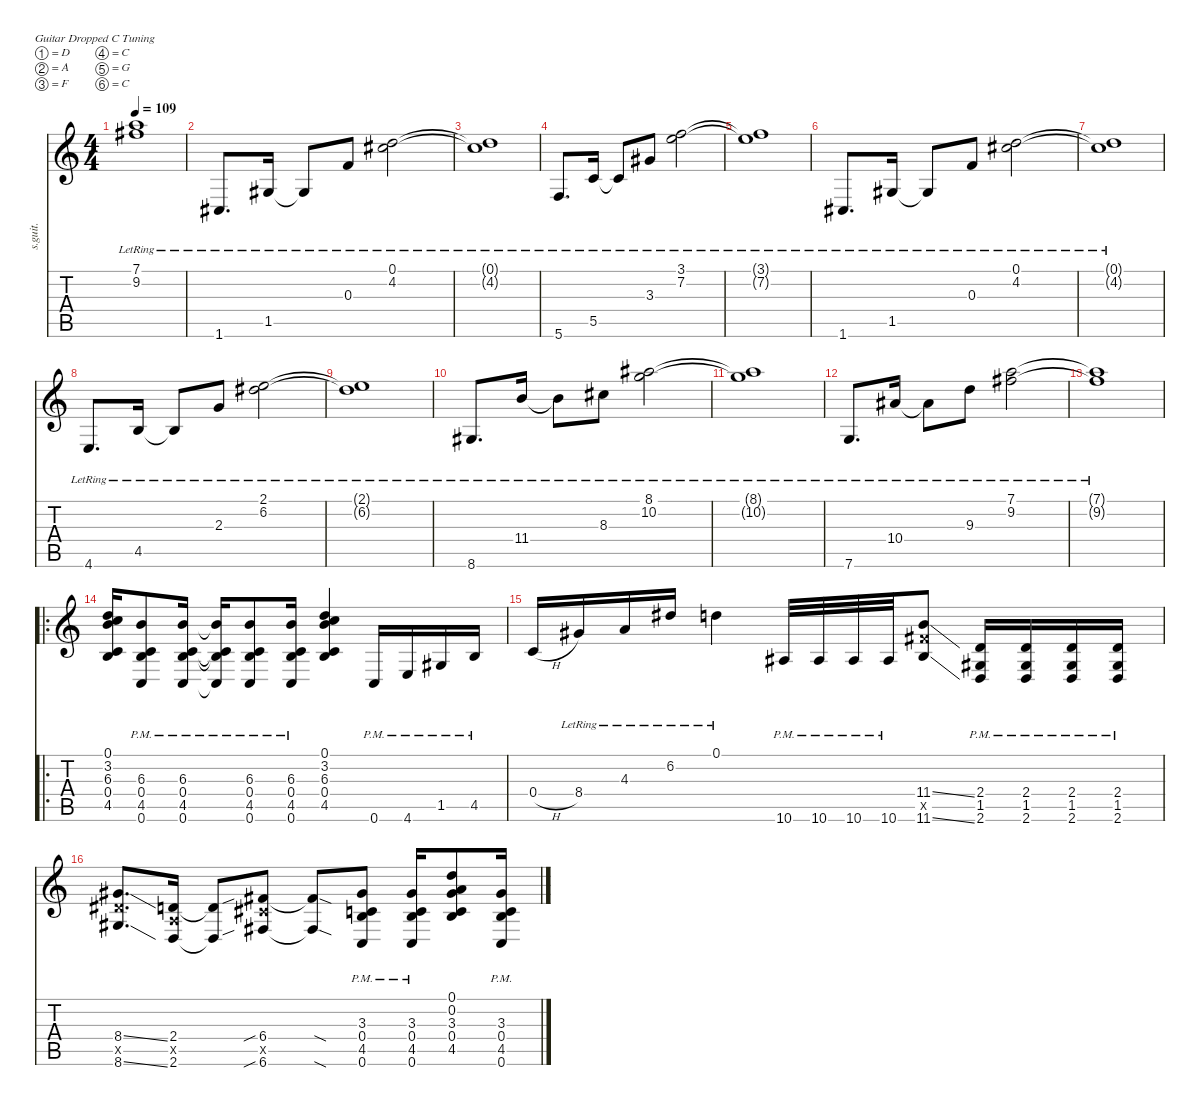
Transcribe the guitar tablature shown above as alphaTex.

\defaultSystemsLayout 4
\hideDynamics
\bracketExtendMode nobrackets
\track ("Rhythm 1" "s.guit.") {instrument distortionguitar}
\staff {score tabs}
\tuning (D4 A3 F3 C3 G2 C2)
\ts (4 4)
\tempo 109
\clef g2
\ks c
(7.1{lr t} 9.2{lr t acc #}).1{lyrics (0 "") lyrics (1 "") lyrics (2 "") lyrics (3 "") lyrics (4 "") dy ppp} |
1.6{lr acc #}.8{d lyrics (0 "") lyrics (1 "") lyrics (2 "") lyrics (3 "") lyrics (4 "")} 1.5{lr acc #}.16{lyrics (0 "") lyrics (1 "") lyrics (2 "") lyrics (3 "") lyrics (4 "")} 1.5{lr t acc #}.8{lyrics (0 "") lyrics (1 "") lyrics (2 "") lyrics (3 "") lyrics (4 "")} 0.3{lr}.8{lyrics (0 "") lyrics (1 "") lyrics (2 "") lyrics (3 "") lyrics (4 "")} (0.1{lr} 4.2{lr acc #}).2{lyrics (0 "") lyrics (1 "") lyrics (2 "") lyrics (3 "") lyrics (4 "")} |
(0.1{lr t} 4.2{lr t acc #}).1{lyrics (0 "") lyrics (1 "") lyrics (2 "") lyrics (3 "") lyrics (4 "")} |
5.6{lr}.8{d lyrics (0 "") lyrics (1 "") lyrics (2 "") lyrics (3 "") lyrics (4 "")} 5.5{lr}.16{lyrics (0 "") lyrics (1 "") lyrics (2 "") lyrics (3 "") lyrics (4 "")} 5.5{lr t}.8{lyrics (0 "") lyrics (1 "") lyrics (2 "") lyrics (3 "") lyrics (4 "")} 3.3{lr acc #}.8{lyrics (0 "") lyrics (1 "") lyrics (2 "") lyrics (3 "") lyrics (4 "")} (3.1{lr} 7.2{lr}).2{lyrics (0 "") lyrics (1 "") lyrics (2 "") lyrics (3 "") lyrics (4 "")} |
(3.1{lr t} 7.2{lr t}).1{lyrics (0 "") lyrics (1 "") lyrics (2 "") lyrics (3 "") lyrics (4 "")} |
1.6{lr acc #}.8{d lyrics (0 "") lyrics (1 "") lyrics (2 "") lyrics (3 "") lyrics (4 "")} 1.5{lr acc #}.16{lyrics (0 "") lyrics (1 "") lyrics (2 "") lyrics (3 "") lyrics (4 "")} 1.5{lr t acc #}.8{lyrics (0 "") lyrics (1 "") lyrics (2 "") lyrics (3 "") lyrics (4 "")} 0.3{lr}.8{lyrics (0 "") lyrics (1 "") lyrics (2 "") lyrics (3 "") lyrics (4 "")} (0.1{lr} 4.2{lr acc #}).2{lyrics (0 "") lyrics (1 "") lyrics (2 "") lyrics (3 "") lyrics (4 "")} |
(0.1{lr t} 4.2{lr t acc #}).1{lyrics (0 "") lyrics (1 "") lyrics (2 "") lyrics (3 "") lyrics (4 "")} |
4.6{lr}.8{d lyrics (0 "") lyrics (1 "") lyrics (2 "") lyrics (3 "") lyrics (4 "")} 4.5{lr}.16{lyrics (0 "") lyrics (1 "") lyrics (2 "") lyrics (3 "") lyrics (4 "")} 4.5{lr t}.8{lyrics (0 "") lyrics (1 "") lyrics (2 "") lyrics (3 "") lyrics (4 "")} 2.3{lr}.8{lyrics (0 "") lyrics (1 "") lyrics (2 "") lyrics (3 "") lyrics (4 "")} (2.1{lr} 6.2{lr acc #}).2{lyrics (0 "") lyrics (1 "") lyrics (2 "") lyrics (3 "") lyrics (4 "")} |
(2.1{lr t} 6.2{lr t acc #}).1{lyrics (0 "") lyrics (1 "") lyrics (2 "") lyrics (3 "") lyrics (4 "")} |
8.6{lr acc #}.8{d lyrics (0 "") lyrics (1 "") lyrics (2 "") lyrics (3 "") lyrics (4 "")} 11.4{lr}.16{lyrics (0 "") lyrics (1 "") lyrics (2 "") lyrics (3 "") lyrics (4 "")} 11.4{lr t}.8{lyrics (0 "") lyrics (1 "") lyrics (2 "") lyrics (3 "") lyrics (4 "")} 8.3{lr acc #}.8{lyrics (0 "") lyrics (1 "") lyrics (2 "") lyrics (3 "") lyrics (4 "")} (8.1{lr acc #} 10.2{lr}).2{lyrics (0 "") lyrics (1 "") lyrics (2 "") lyrics (3 "") lyrics (4 "")} |
(8.1{lr t acc #} 10.2{lr t}).1{lyrics (0 "") lyrics (1 "") lyrics (2 "") lyrics (3 "") lyrics (4 "")} |
7.6{lr}.8{d lyrics (0 "") lyrics (1 "") lyrics (2 "") lyrics (3 "") lyrics (4 "")} 10.4{lr acc #}.16{lyrics (0 "") lyrics (1 "") lyrics (2 "") lyrics (3 "") lyrics (4 "")} 10.4{lr t acc #}.8{lyrics (0 "") lyrics (1 "") lyrics (2 "") lyrics (3 "") lyrics (4 "")} 9.3{lr}.8{lyrics (0 "") lyrics (1 "") lyrics (2 "") lyrics (3 "") lyrics (4 "")} (7.1{lr} 9.2{lr acc #}).2{lyrics (0 "") lyrics (1 "") lyrics (2 "") lyrics (3 "") lyrics (4 "")} |
(7.1{lr t} 9.2{lr t acc #}).1{lyrics (0 "") lyrics (1 "") lyrics (2 "") lyrics (3 "") lyrics (4 "")} |
\ro
(0.1 3.2 6.3 0.4 4.5).16{lyrics (0 "") lyrics (1 "") lyrics (2 "") lyrics (3 "") lyrics (4 "") dy mf} (0.4{pm} 4.5{pm} 0.6{pm} 6.3{pm}).8{lyrics (0 "") lyrics (1 "") lyrics (2 "") lyrics (3 "") lyrics (4 "")} (0.4{pm} 4.5{pm} 0.6{pm} 6.3{pm}).16{lyrics (0 "") lyrics (1 "") lyrics (2 "") lyrics (3 "") lyrics (4 "")} (0.4{pm t} 4.5{pm t} 0.6{pm t} 6.3{pm t}).16{lyrics (0 "") lyrics (1 "") lyrics (2 "") lyrics (3 "") lyrics (4 "")} (0.4{pm} 4.5{pm} 0.6{pm} 6.3{pm}).8{lyrics (0 "") lyrics (1 "") lyrics (2 "") lyrics (3 "") lyrics (4 "")} (0.4{pm} 4.5{pm} 0.6{pm} 6.3{pm}).16{lyrics (0 "") lyrics (1 "") lyrics (2 "") lyrics (3 "") lyrics (4 "")} (0.1 3.2 6.3 0.4 4.5).4{lyrics (0 "") lyrics (1 "") lyrics (2 "") lyrics (3 "") lyrics (4 "")} 0.6{pm}.16{lyrics (0 "") lyrics (1 "") lyrics (2 "") lyrics (3 "") lyrics (4 "")} 4.6{pm}.16{lyrics (0 "") lyrics (1 "") lyrics (2 "") lyrics (3 "") lyrics (4 "")} 1.5{pm acc #}.16{lyrics (0 "") lyrics (1 "") lyrics (2 "") lyrics (3 "") lyrics (4 "")} 4.5{pm}.16{lyrics (0 "") lyrics (1 "") lyrics (2 "") lyrics (3 "") lyrics (4 "")} |
0.4{h}.16{lyrics (0 "") lyrics (1 "") lyrics (2 "") lyrics (3 "") lyrics (4 "")} 8.4{lr acc #}.16{lyrics (0 "") lyrics (1 "") lyrics (2 "") lyrics (3 "") lyrics (4 "")} 4.3{lr}.16{lyrics (0 "") lyrics (1 "") lyrics (2 "") lyrics (3 "") lyrics (4 "")} 6.2{lr acc #}.16{lyrics (0 "") lyrics (1 "") lyrics (2 "") lyrics (3 "") lyrics (4 "")} 0.1{lr}.4{lyrics (0 "") lyrics (1 "") lyrics (2 "") lyrics (3 "") lyrics (4 "")} 10.6{pm acc #}.32{lyrics (0 "") lyrics (1 "") lyrics (2 "") lyrics (3 "") lyrics (4 "")} 10.6{pm acc #}.32{lyrics (0 "") lyrics (1 "") lyrics (2 "") lyrics (3 "") lyrics (4 "")} 10.6{pm acc #}.32{lyrics (0 "") lyrics (1 "") lyrics (2 "") lyrics (3 "") lyrics (4 "")} 10.6{pm acc #}.32{lyrics (0 "") lyrics (1 "") lyrics (2 "") lyrics (3 "") lyrics (4 "")} (11.4{ss} 11.6{ss} 11.5{x acc #}).8{lyrics (0 "") lyrics (1 "") lyrics (2 "") lyrics (3 "") lyrics (4 "")} (2.4{pm} 1.5{pm acc #} 2.6{pm}).16{lyrics (0 "") lyrics (1 "") lyrics (2 "") lyrics (3 "") lyrics (4 "")} (2.4{pm} 1.5{pm acc #} 2.6{pm}).16{lyrics (0 "") lyrics (1 "") lyrics (2 "") lyrics (3 "") lyrics (4 "")} (2.4{pm} 1.5{pm acc #} 2.6{pm}).16{lyrics (0 "") lyrics (1 "") lyrics (2 "") lyrics (3 "") lyrics (4 "")} (2.4{pm} 1.5{pm acc #} 2.6{pm}).16{lyrics (0 "") lyrics (1 "") lyrics (2 "") lyrics (3 "") lyrics (4 "")} |
(8.4{ss acc #} 8.6{ss acc #} 8.5{x acc #}).8{d lyrics (0 "") lyrics (1 "") lyrics (2 "") lyrics (3 "") lyrics (4 "")} (2.4 2.6 2.5{x}).16{lyrics (0 "") lyrics (1 "") lyrics (2 "") lyrics (3 "") lyrics (4 "")} (2.4{t} 2.6{t}).8{lyrics (0 "") lyrics (1 "") lyrics (2 "") lyrics (3 "") lyrics (4 "")} (6.4{sib acc #} 6.6{sib acc #} 6.5{x acc #}).8{lyrics (0 "") lyrics (1 "") lyrics (2 "") lyrics (3 "") lyrics (4 "")} (6.4{sod t acc #} 6.6{sod t acc #}).8{lyrics (0 "") lyrics (1 "") lyrics (2 "") lyrics (3 "") lyrics (4 "")} (0.4{pm} 4.5{pm} 0.6{pm} 3.3{pm acc #}).8{lyrics (0 "") lyrics (1 "") lyrics (2 "") lyrics (3 "") lyrics (4 "")} (0.4{pm} 4.5{pm} 0.6{pm} 3.3{pm acc #}).16{lyrics (0 "") lyrics (1 "") lyrics (2 "") lyrics (3 "") lyrics (4 "")} (3.3{acc #} 0.4 4.5 0.2 0.1).8{lyrics (0 "") lyrics (1 "") lyrics (2 "") lyrics (3 "") lyrics (4 "")} (0.4{pm} 4.5{pm} 0.6{pm} 3.3{pm acc #}).16{lyrics (0 "") lyrics (1 "") lyrics (2 "") lyrics (3 "") lyrics (4 "")}
